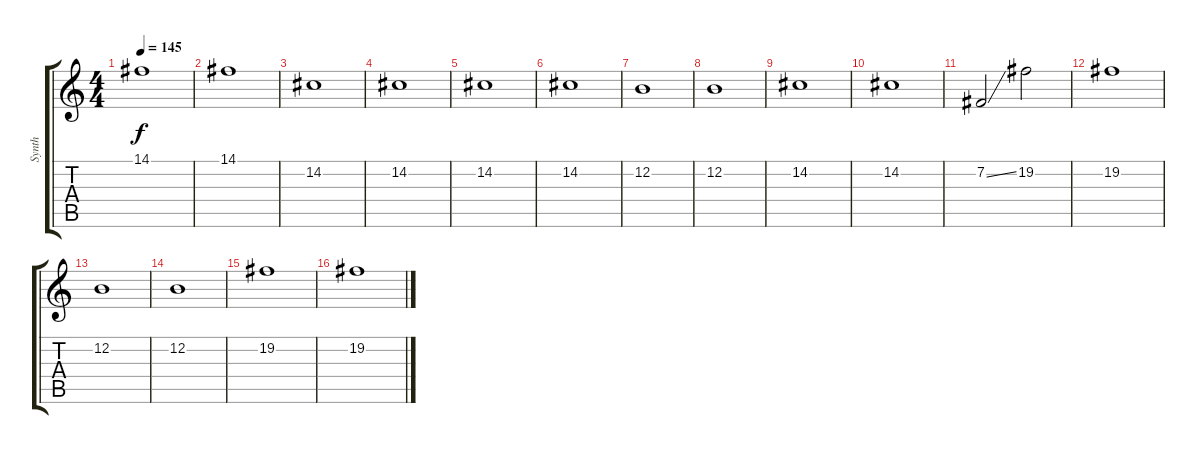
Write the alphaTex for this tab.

\track ("Synth" "Synth") {instrument synthbrass1}
\staff {score tabs}
\tuning (E4 B3 G3 D3 A2 E2) {hide}
\ts (4 4)
\tempo 145
\clef g2
\ks c
14.1.1{dy f} |
14.1.1 |
14.2.1 |
14.2.1 |
14.2.1 |
14.2.1 |
12.2.1 |
12.2.1 |
14.2.1 |
14.2.1 |
7.2{ss}.2 19.2.2 |
19.2.1 |
12.2.1 |
12.2.1 |
19.2.1 |
19.2.1
